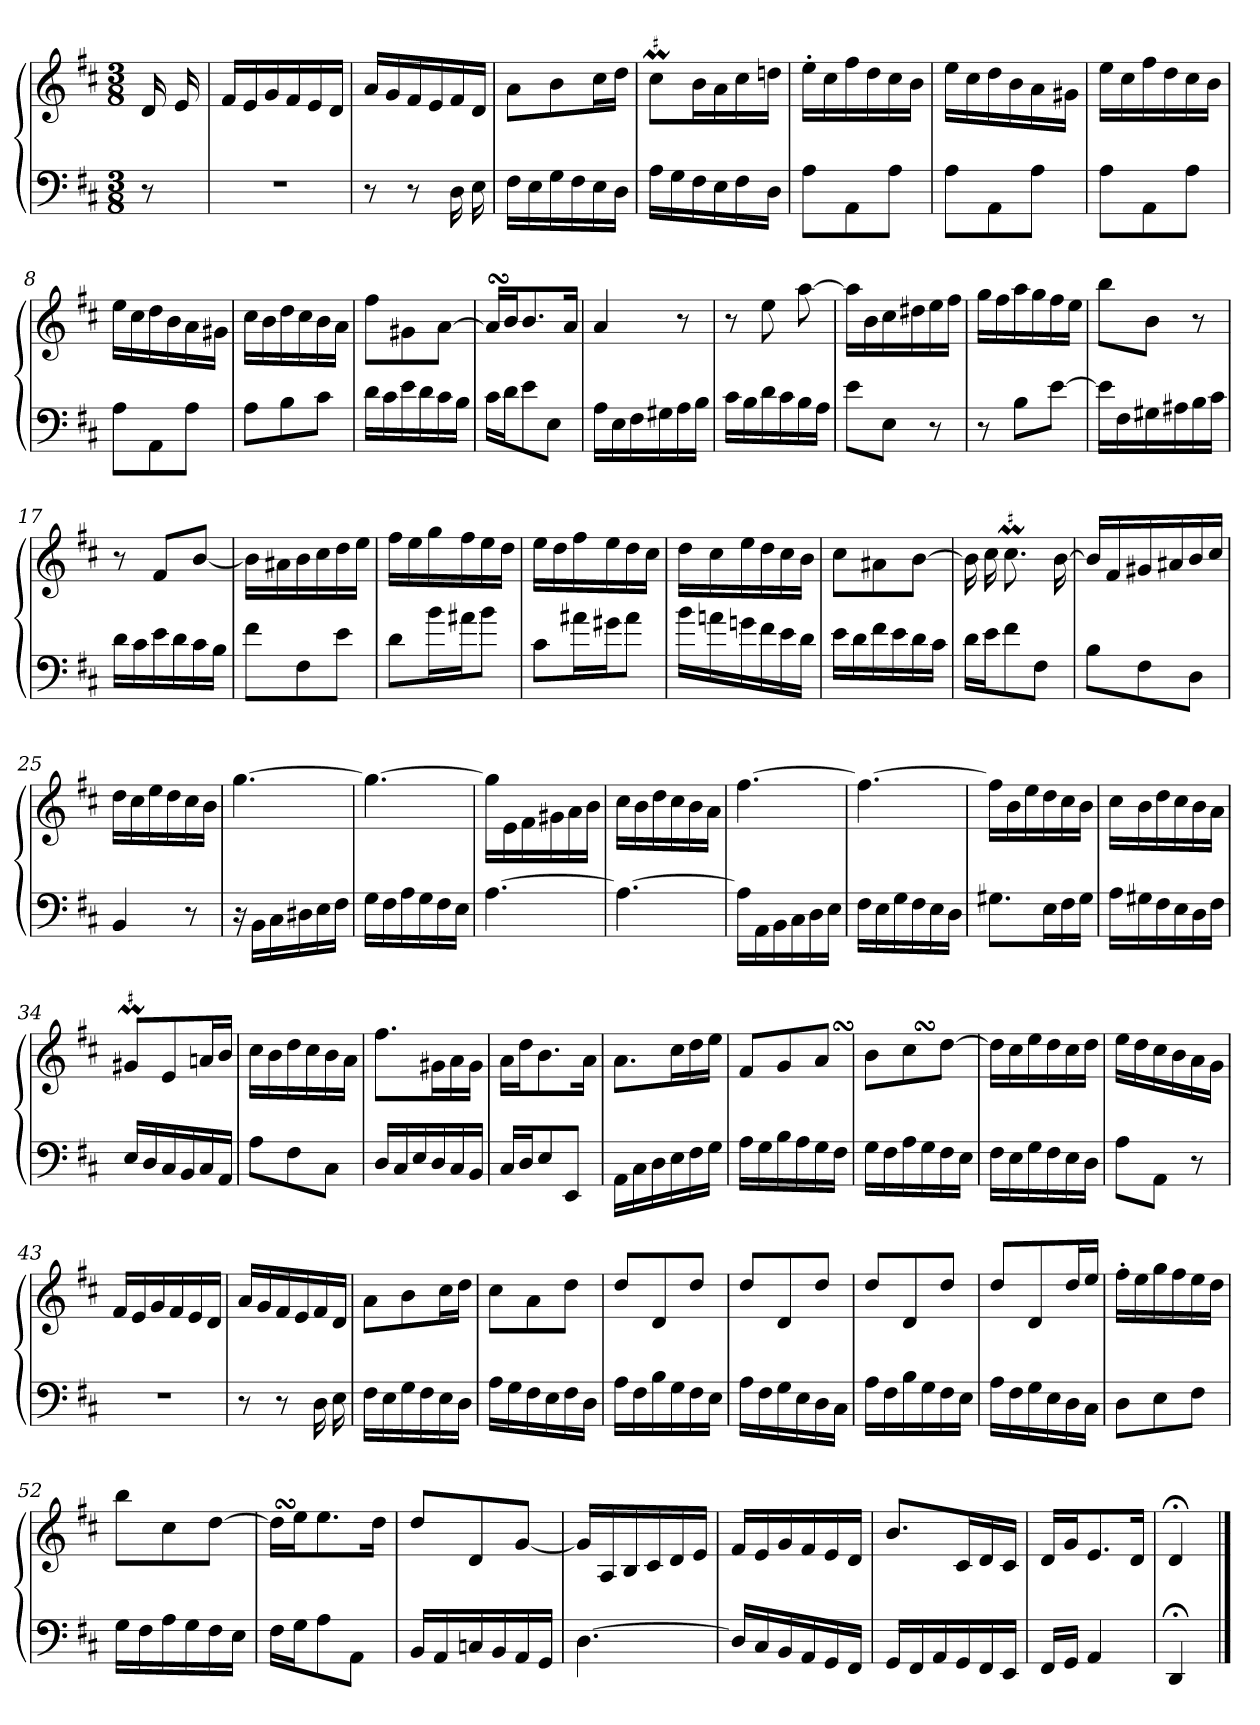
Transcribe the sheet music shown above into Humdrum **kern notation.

**kern	**kern
*part1	*part1
*staff2	*staff1
*clefF4	*clefG2
*k[f#c#]	*k[f#c#]
*D:	*D:
*M3/8	*M3/8
*MM72	*MM72
=	=
8r	16d
.	16e
=1	=1
4.r	16f#LL
.	16e
.	16g
.	16f#
.	16e
.	16dJJ
=2	=2
8r	16aLL
.	16g
8r	16f#
.	16e
16D	16f#
16E	16dJJ
=3	=3
16F#LL	8aL
16E	.
16G	8b
16F#	.
16E	16cc#L
16DJJ	16ddJJ
=4	=4
!	!LO:MOR:acc=#
16ALL	8cc#ML
16G	.
16F#	16bL
16E	16a
16F#	16cc#
16DJJ	16ddnJJ
=5	=5
8AL	16ee'LL
.	16cc#
8AA	16ff#
.	16dd
8AJ	16cc#
.	16bJJ
=6	=6
8AL	16eeLL
.	16cc#
8AA	16dd
.	16b
8AJ	16a
.	16g#XJJ
=7	=7
8AL	16eeLL
.	16cc#
8AA	16ff#
.	16dd
8AJ	16cc#
.	16bJJ
=8	=8
8AL	16eeLL
.	16cc#
8AA	16dd
.	16b
8AJ	16a
.	16g#XJJ
=9	=9
8AL	16cc#LL
.	16b
8B	16dd
.	16cc#
8c#J	16b
.	16aJJ
=10	=10
16dLL	8ff#L
16c#	.
16e	8g#X
16d	.
16c#	[8aJ
16BJJ	.
=11	=11
16c#LL	16aSSSLL]
16dJ	16bJ
8e	8.b
8EJ	.
.	16aJk
=12	=12
16ALL	4a
16E	.
16F#	.
16G#X	.
16A	8r
16BJJ	.
=13	=13
16c#LL	8r
16B	.
16d	8ee
16c#	.
16B	[8aa
16AJJ	.
=14	=14
8eL	16aaLL]
.	16b
8EJ	16cc#
.	16dd#X
8r	16ee
.	16ff#JJ
=15	=15
8r	16ggLL
.	16ff#
8BL	16aa
.	16gg
[8eJ	16ff#
.	16eeJJ
=16	=16
16eLL]	8bbL
16F#	.
16G#X	8bJ
16A#X	.
16B	8r
16c#JJ	.
=17	=17
16dLL	8r
16c#	.
16e	8f#L
16d	.
16c#	[8bJ
16BJJ	.
=18	=18
8f#L	16bLL]
.	16a#X
8F#	16b
.	16cc#
8eJ	16dd
.	16eeJJ
=19	=19
8dL	16ff#LL
.	16ee
16bL	16gg
16a#XJ	16ff#
8bJ	16ee
.	16ddJJ
=20	=20
8c#L	16eeLL
.	16dd
16a#XL	16ff#
16g#XJ	16ee
8a#J	16dd
.	16cc#JJ
=21	=21
16bLL	16ddLL
16an	16cc#
16gn	16ee
16f#	16dd
16e	16cc#
16dJJ	16bJJ
=22	=22
16eLL	8cc#L
16d	.
16f#	8a#X
16e	.
16d	[8bJ
16c#JJ	.
=23	=23
16dLL	16b]
16eJ	16cc#
!	!LO:MOR:acc=#
8f#	8.cc#M
8F#J	.
.	[16b
=24	=24
8BL	16bLL]
.	16f#
8F#	16g#X
.	16a#X
8DJ	16b
.	16cc#JJ
=25	=25
4BB	16ddLL
.	16cc#
.	16ee
.	16dd
8r	16cc#
.	16bJJ
=26	=26
16r	[4.gg
16BBLL	.
16C#	.
16D#X	.
16E	.
16F#JJ	.
=27	=27
16GLL	4.gg_
16F#	.
16A	.
16G	.
16F#	.
16EJJ	.
=28	=28
[4.A	16ggLL]
.	16e
.	16f#
.	16g#X
.	16a
.	16bJJ
=29	=29
4.A_	16cc#LL
.	16b
.	16dd
.	16cc#
.	16b
.	16aJJ
=30	=30
16ALL]	[4.ff#
16AA	.
16BB	.
16C#	.
16D	.
16EJJ	.
=31	=31
16F#LL	4.ff#_
16E	.
16G	.
16F#	.
16E	.
16DJJ	.
=32	=32
8.G#XL	16ff#LL]
.	16b
.	16ee
16EL	16dd
16F#	16cc#
16G#JJ	16bJJ
=33	=33
16ALL	16cc#LL
16G#X	16b
16F#	16dd
16E	16cc#
16D	16b
16F#JJ	16aJJ
=34	=34
!	!LO:MOR:acc=#
16ELL	8g#XML
16D	.
16C#	8e
16BB	.
16C#	16anL
16AAJJ	16bJJ
=35	=35
8AL	16cc#LL
.	16b
8F#	16dd
.	16cc#
8C#J	16b
.	16aJJ
=36	=36
16DLL	8.ff#L
16C#	.
16E	.
16D	16g#XL
16C#	16a
16BBJJ	16g#JJ
=37	=37
16C#LL	16aLL
16DJ	16ddJ
8E	8.b
8EEJ	.
.	16aJk
=38	=38
16AALL	8.aL
16C#	.
16D	.
16E	16cc#L
16F#	16dd
16GJJ	16eeJJ
=39	=39
16ALL	8f#L
16G	.
16B	8g
16A	.
16G	8aSSSJ
16F#JJ	.
=40	=40
16GLL	8bL
16F#	.
16A	8cc#SsS
16G	.
16F#	[8ddJ
16EJJ	.
=41	=41
16F#LL	16ddLL]
16E	16cc#
16G	16ee
16F#	16dd
16E	16cc#
16DJJ	16ddJJ
=42	=42
8AL	16eeLL
.	16dd
8AAJ	16cc#
.	16b
8r	16a
.	16gJJ
=43	=43
4.r	16f#LL
.	16e
.	16g
.	16f#
.	16e
.	16dJJ
=44	=44
8r	16aLL
.	16g
8r	16f#
.	16e
16D	16f#
16E	16dJJ
=45	=45
16F#LL	8aL
16E	.
16G	8b
16F#	.
16E	16cc#L
16DJJ	16ddJJ
=46	=46
16ALL	8cc#L
16G	.
16F#	8a
16E	.
16F#	8ddJ
16DJJ	.
=47	=47
16ALL	8ddL
16F#	.
16B	8d
16G	.
16F#	8ddJ
16EJJ	.
=48	=48
16ALL	8ddL
16F#	.
16G	8d
16E	.
16D	8ddJ
16C#JJ	.
=49	=49
16ALL	8ddL
16F#	.
16B	8d
16G	.
16F#	8ddJ
16EJJ	.
=50	=50
16ALL	8ddL
16F#	.
16G	8d
16E	.
16D	16ddL
16C#JJ	16eeJJ
=51	=51
8DL	16ff#'LL
.	16ee
8E	16gg
.	16ff#
8F#J	16ee
.	16ddJJ
=52	=52
16GLL	8bbL
16F#	.
16A	8cc#
16G	.
16F#	[8ddJ
16EJJ	.
=53	=53
16F#LL	16ddSSsLL]
16GJ	16eeJ
8A	8.ee
8AAJ	.
.	16ddJk
=54	=54
16BBLL	8ddL
16AA	.
16Cn	8d
16BB	.
16AA	[8gJ
16GGJJ	.
=55	=55
[4.D	16gLL]
.	16A
.	16B
.	16c#
.	16d
.	16eJJ
=56	=56
16DLL]	16f#LL
16C#	16e
16BB	16g
16AA	16f#
16GG	16e
16FF#JJ	16dJJ
=57	=57
16GGLL	8.bL
16FF#	.
16AA	.
16GG	16c#L
16FF#	16d
16EEJJ	16c#JJ
=58	=58
16FF#LL	16dLL
16GGJJ	16gJ
4AA	8.e
.	16dJk
=59	=59
4DD;<	4d;<
==	==
*-	*-
